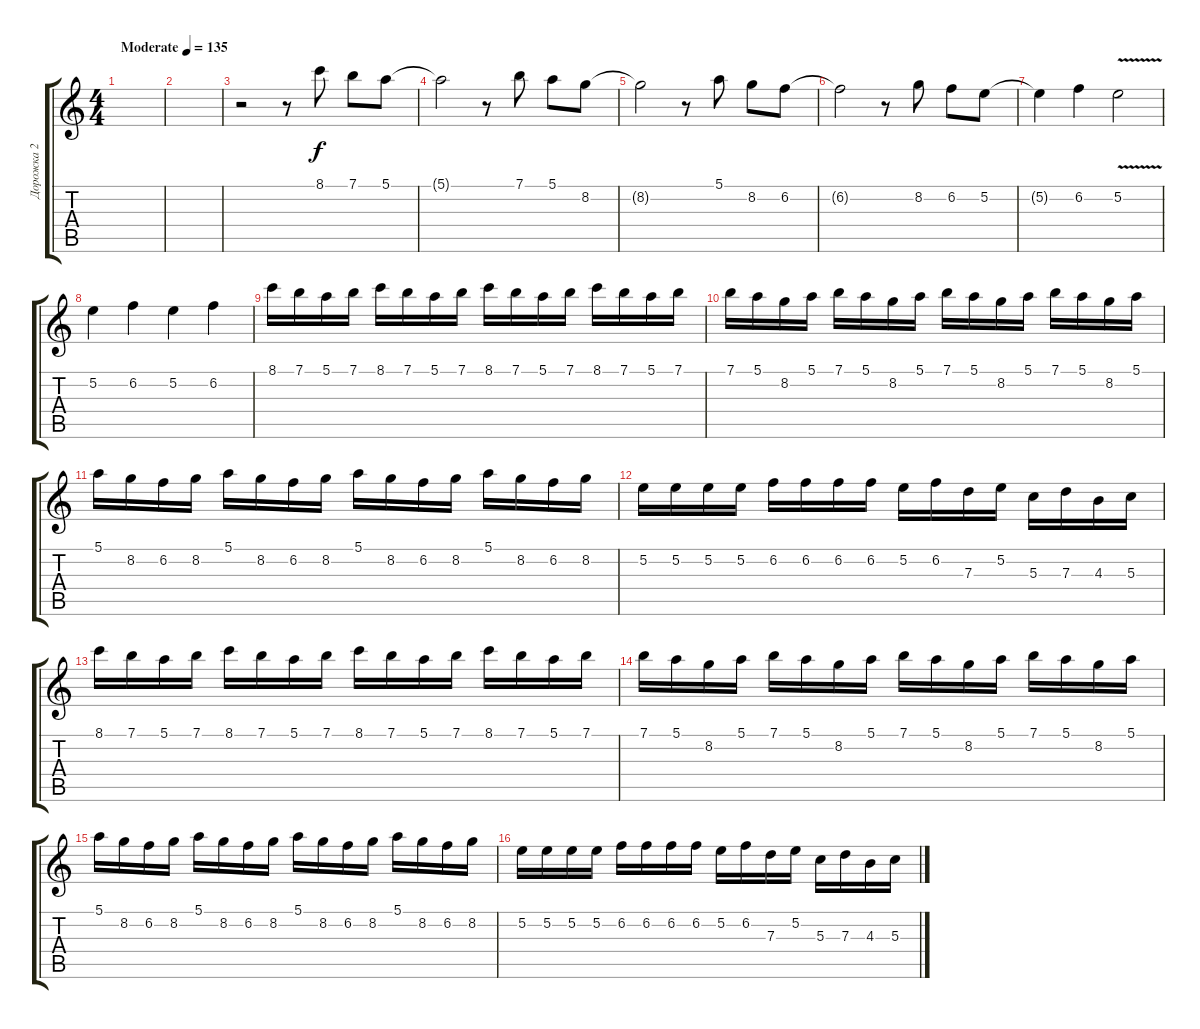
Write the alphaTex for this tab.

\track ("Дорожка 2" "Дорожка 2") {instrument distortionguitar}
\staff {score tabs}
\tuning (E4 B3 G3 D3 A2 E2) {hide}
\ts (4 4)
\tempo (135 "Moderate")
\clef g2
\ks c
|
|
r.2 r.8 8.1.8 7.1.8 5.1.8 |
5.1{t}.2 r.8 7.1.8 5.1.8 8.2.8 |
8.2{t}.2 r.8 5.1.8 8.2.8 6.2.8 |
6.2{t}.2 r.8 8.2.8 6.2.8 5.2.8 |
5.2{t}.4 6.2.4 5.2{v}.2 |
5.2.4 6.2.4 5.2.4 6.2.4 |
8.1.16 7.1.16 5.1.16 7.1.16 8.1.16 7.1.16 5.1.16 7.1.16 8.1.16 7.1.16 5.1.16 7.1.16 8.1.16 7.1.16 5.1.16 7.1.16 |
7.1.16 5.1.16 8.2.16 5.1.16 7.1.16 5.1.16 8.2.16 5.1.16 7.1.16 5.1.16 8.2.16 5.1.16 7.1.16 5.1.16 8.2.16 5.1.16 |
5.1.16 8.2.16 6.2.16 8.2.16 5.1.16 8.2.16 6.2.16 8.2.16 5.1.16 8.2.16 6.2.16 8.2.16 5.1.16 8.2.16 6.2.16 8.2.16 |
5.2.16 5.2.16 5.2.16 5.2.16 6.2.16 6.2.16 6.2.16 6.2.16 5.2.16 6.2.16 7.3.16 5.2.16 5.3.16 7.3.16 4.3.16 5.3.16 |
8.1.16 7.1.16 5.1.16 7.1.16 8.1.16 7.1.16 5.1.16 7.1.16 8.1.16 7.1.16 5.1.16 7.1.16 8.1.16 7.1.16 5.1.16 7.1.16 |
7.1.16 5.1.16 8.2.16 5.1.16 7.1.16 5.1.16 8.2.16 5.1.16 7.1.16 5.1.16 8.2.16 5.1.16 7.1.16 5.1.16 8.2.16 5.1.16 |
5.1.16 8.2.16 6.2.16 8.2.16 5.1.16 8.2.16 6.2.16 8.2.16 5.1.16 8.2.16 6.2.16 8.2.16 5.1.16 8.2.16 6.2.16 8.2.16 |
5.2.16 5.2.16 5.2.16 5.2.16 6.2.16 6.2.16 6.2.16 6.2.16 5.2.16 6.2.16 7.3.16 5.2.16 5.3.16 7.3.16 4.3.16 5.3.16
